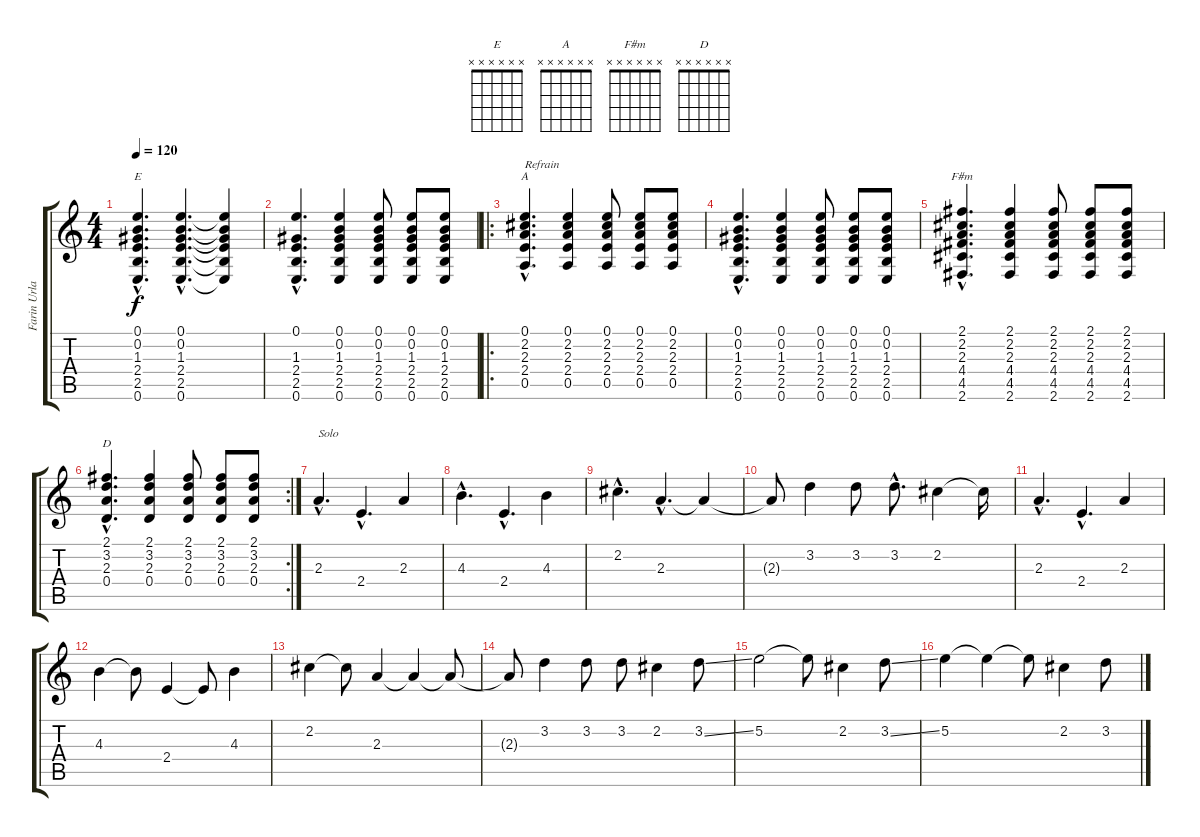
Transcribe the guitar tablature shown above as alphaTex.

\track ("Farin Urlaub" "Farin Urla") {instrument electricguitarclean}
\staff {score tabs}
\tuning (E4 B3 G3 D3 A2 E2) {hide}
\chord ("E" x x x x x x) {firstfret 0}
\chord ("A" x x x x x x) {firstfret 0}
\chord ("F#m" x x x x x x) {firstfret 0}
\chord ("D" x x x x x x) {firstfret 0}
\ts (4 4)
\tempo 120
\clef g2
\ks c
(0.1{hac} 0.2{hac} 1.3{hac} 2.4{hac} 2.5{hac} 0.6{hac}).4{d ch "E" dy f} (0.1{hac} 0.2{hac} 1.3{hac} 2.4{hac} 2.5{hac} 0.6{hac}).4{d} (0.1{t} 0.2{t} 1.3{t} 2.4{t} 2.5{t} 0.6{t}).4 |
(0.1{hac} 1.3{hac} 2.4{hac} 2.5{hac} 0.6{hac}).4{d} (0.1 0.2 1.3 2.4 2.5 0.6).4 (0.1 0.2 1.3 2.4 2.5 0.6).8 (0.1 0.2 1.3 2.4 2.5 0.6).8 (0.1 0.2 1.3 2.4 2.5 0.6).8 |
\ro
(0.1{hac} 2.2{hac} 2.3{hac} 2.4{hac} 0.5{hac}).4{d ch "A" txt "Refrain"} (0.1 2.2 2.3 2.4 0.5).4 (0.1 2.2 2.3 2.4 0.5).8 (0.1 2.2 2.3 2.4 0.5).8 (0.1 2.2 2.3 2.4 0.5).8 |
(0.1{hac} 0.2{hac} 1.3{hac} 2.4{hac} 2.5{hac} 0.6{hac}).4{d} (0.1 0.2 1.3 2.4 2.5 0.6).4 (0.1 0.2 1.3 2.4 2.5 0.6).8 (0.1 0.2 1.3 2.4 2.5 0.6).8 (0.1 0.2 1.3 2.4 2.5 0.6).8 |
(2.1{hac} 2.2{hac} 2.3{hac} 4.4{hac} 4.5{hac} 2.6{hac}).4{d ch "F#m"} (2.1 2.2 2.3 4.4 4.5 2.6).4 (2.1 2.2 2.3 4.4 4.5 2.6).8 (2.1 2.2 2.3 4.4 4.5 2.6).8 (2.1 2.2 2.3 4.4 4.5 2.6).8 |
\rc 2
(2.1{hac} 3.2{hac} 2.3{hac} 0.4{hac}).4{d ch "D"} (2.1 3.2 2.3 0.4).4 (2.1 3.2 2.3 0.4).8 (2.1 3.2 2.3 0.4).8 (2.1 3.2 2.3 0.4).8 |
2.3{hac}.4{d txt "Solo"} 2.4{hac}.4{d} 2.3.4 |
4.3{hac}.4{d} 2.4{hac}.4{d} 4.3.4 |
2.2{hac}.4{d} 2.3{hac}.4{d} 2.3{t}.4 |
2.3{t}.8 3.2.4 3.2.8 3.2{hac}.8{d} 2.2.4 2.2{t}.16 |
2.3{hac}.4{d} 2.4{hac}.4{d} 2.3.4 |
4.3.4 4.3{t}.8 2.4.4 2.4{t}.8 4.3.4 |
2.2.4 2.2{t}.8 2.3.4 2.3{t}.4 2.3{t}.8 |
2.3{t}.8 3.2.4 3.2.8 3.2.8 2.2.4 3.2{ss}.8 |
5.2.2 5.2{t}.8 2.2.4 3.2{ss}.8 |
5.2.4 5.2{t}.4 5.2{t}.8 2.2.4 3.2{ss}.8
